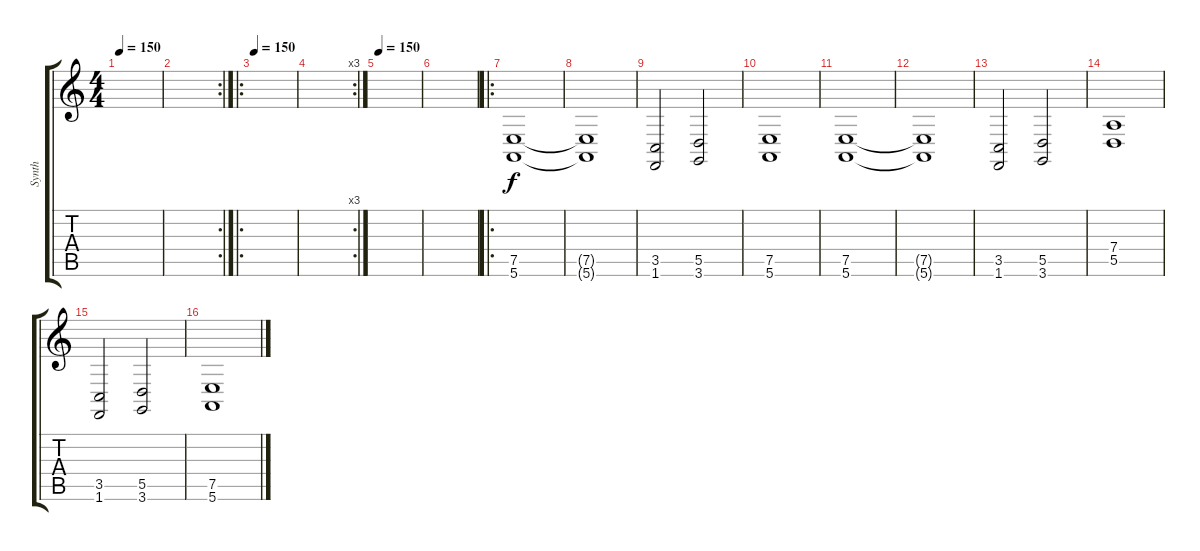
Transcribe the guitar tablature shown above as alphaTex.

\track ("Synth" "Synth") {instrument synthstrings1}
\staff {score tabs}
\tuning (E4 B3 G3 D3 A2 E2) {hide}
\ts (4 4)
\tempo 150
\clef g2
\ks c
|
\rc 2
|
\ro
\tempo 150
|
\rc 3
|
\tempo 150
|
|
\ro
(7.5 5.6).1{volume 16} |
(7.5{t} 5.6{t}).1 |
(3.5 1.6).2 (5.5 3.6).2 |
(7.5 5.6).1 |
(7.5 5.6).1 |
(7.5{t} 5.6{t}).1 |
(3.5 1.6).2 (5.5 3.6).2 |
(7.4 5.5).1 |
(3.5 1.6).2 (5.5 3.6).2 |
(7.5 5.6).1
